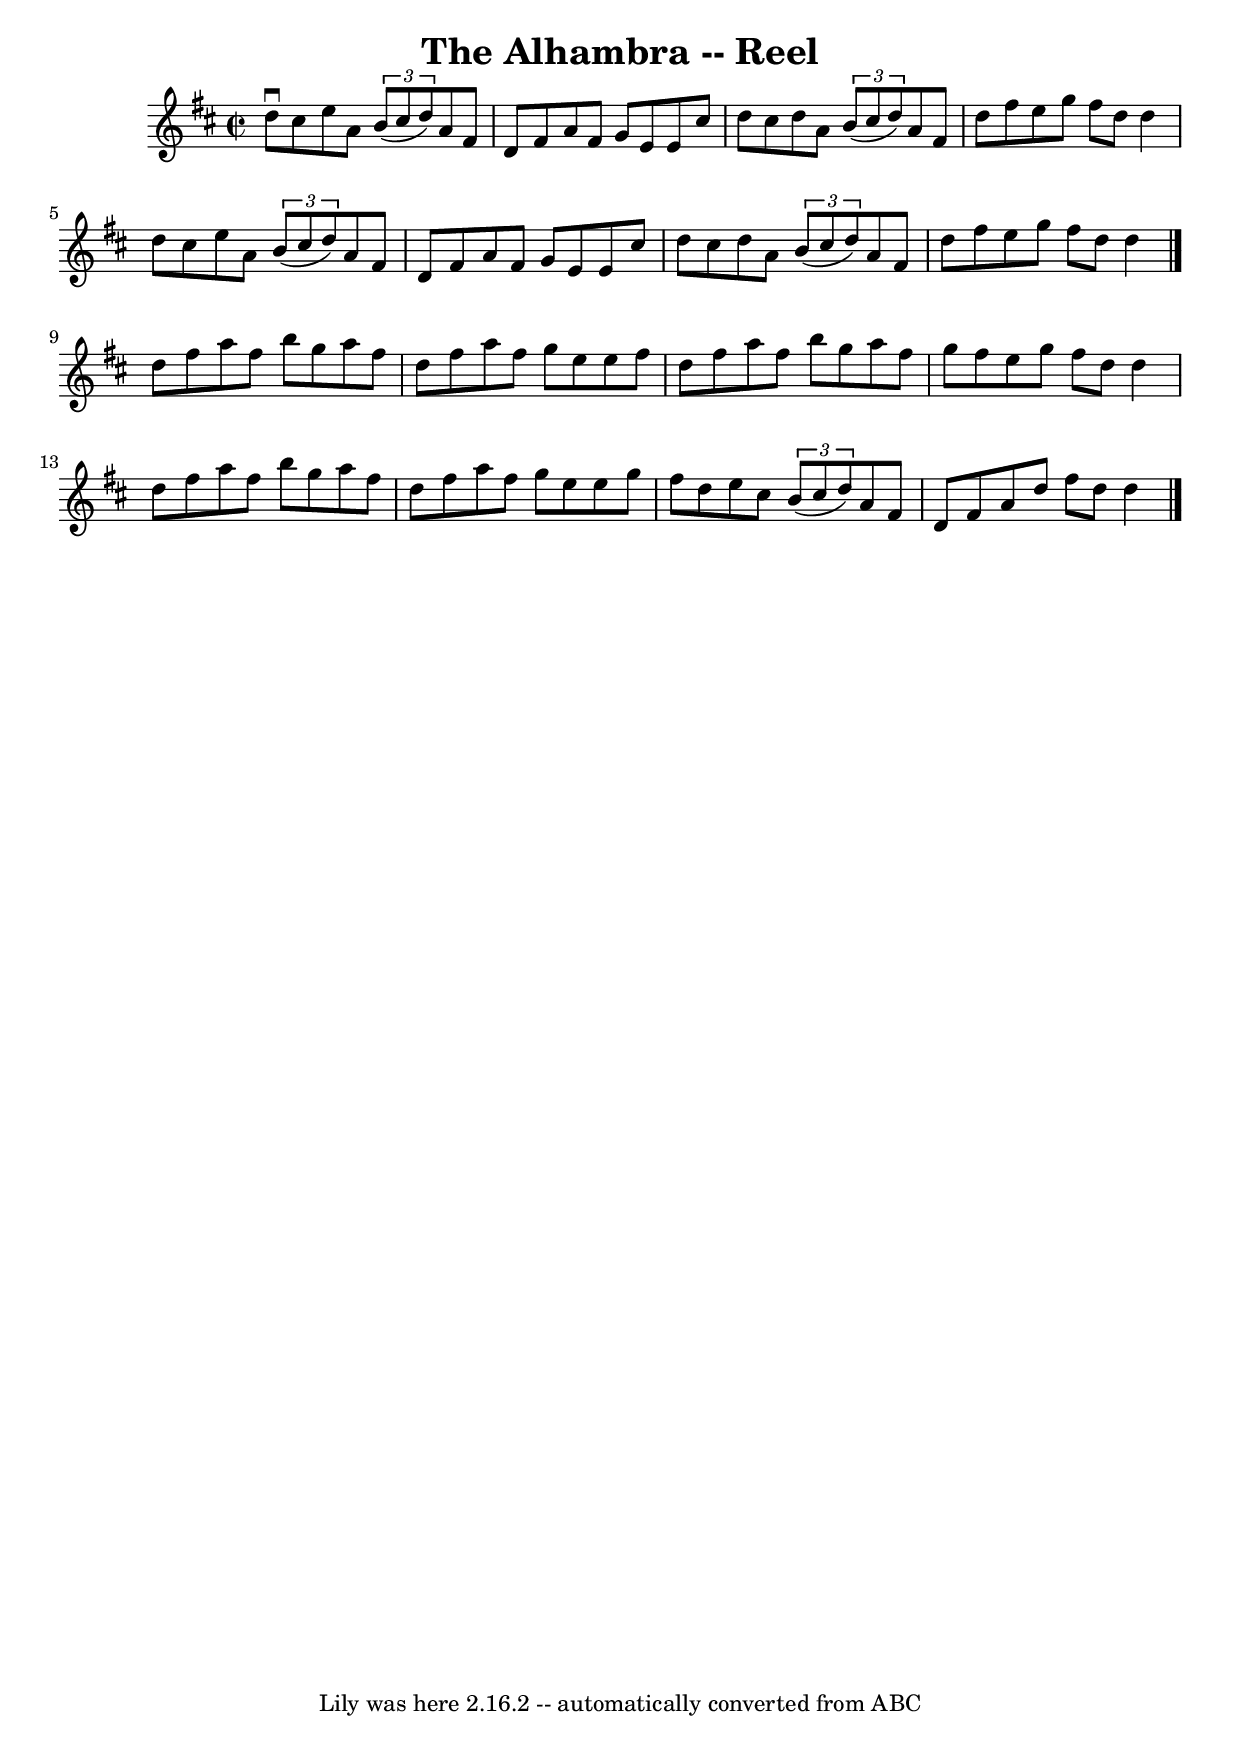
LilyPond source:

\version "2.16.2"
\include "Mammoth.ily"
\header {
	%% book = "Ryan's Mammoth Collection"
	crossRefNumber = "1"
	footnotes = "\\\\165"
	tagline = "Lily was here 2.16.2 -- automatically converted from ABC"
	title = "The Alhambra -- Reel"
}
voicedefault =  {


\override Staff.TimeSignature #'style = #'C
 \time 2/2 
\key d \major d''8^\downbow cis''8 e''8 a'8    
\times 2/3 { b'8 (cis''8 d''8) } a'8 fis'8    |
 d'8    
fis'8 a'8 fis'8 g'8 e'8 e'8 cis''8    |
 d''8    
cis''8 d''8 a'8    \times 2/3 { b'8 (cis''8 d''8) } a'8    
fis'8    |
 d''8 fis''8 e''8 g''8 fis''8 d''8 d''4    
|
 d''8 cis''8 e''8 a'8    \times 2/3 { b'8 (cis''8    
d''8) } a'8 fis'8    |
 d'8 fis'8 a'8 fis'8 g'8    
e'8 e'8 cis''8    |
 d''8 cis''8 d''8 a'8    
\times 2/3 { b'8 (cis''8 d''8) } a'8 fis'8    |
 d''8   
 fis''8 e''8 g''8 fis''8 d''8 d''4    \bar "|." d''8    
fis''8 a''8 fis''8 b''8 g''8 a''8 fis''8    |
 d''8   
 fis''8 a''8 fis''8 g''8 e''8 e''8 fis''8    |
 d''8  
 fis''8 a''8 fis''8 b''8 g''8 a''8 fis''8    |
 g''8 
 fis''8 e''8 g''8 fis''8 d''8 d''4    |
 d''8    
fis''8 a''8 fis''8 b''8 g''8 a''8 fis''8    |
 d''8   
 fis''8 a''8 fis''8 g''8 e''8 e''8 g''8    |
 fis''8  
 d''8 e''8 cis''8    \times 2/3 { b'8 (cis''8 d''8) } a'8   
 fis'8    |
 d'8 fis'8 a'8 d''8 fis''8 d''8 d''4    
|
   \bar "|."   
}

\score{
    <<

	\context Staff="default"
	{
	    \voicedefault 
	}

    >>
	\layout {
	}
	\midi {}
}
